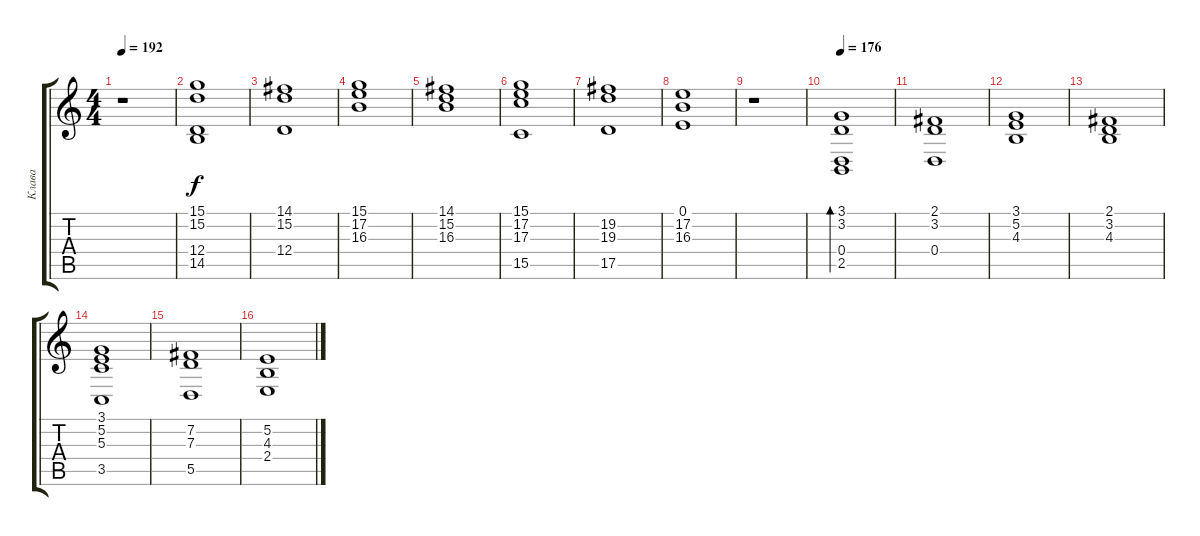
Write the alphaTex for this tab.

\track ("Клава" "Клава") {instrument choiraahs}
\staff {score tabs}
\tuning (E4 B3 G3 D3 A2 E2) {hide}
\ts (4 4)
\tempo 192
\clef g2
\ks c
r.1{dy f} |
(15.1 15.2 12.4 14.5).1 |
(14.1 15.2 12.4).1 |
(15.1 17.2 16.3).1 |
(14.1 15.2 16.3).1 |
(15.1 17.2 17.3 15.5).1 |
(19.2 19.3 17.5).1 |
(0.1 17.2 16.3).1 |
r.1 |
\tempo 176
(3.1 3.2 0.4 2.5).1{bd 480} |
(2.1 3.2 0.4).1 |
(3.1 5.2 4.3).1 |
(2.1 3.2 4.3).1 |
(3.1 5.2 5.3 3.5).1 |
(7.2 7.3 5.5).1 |
(5.2 4.3 2.4).1
